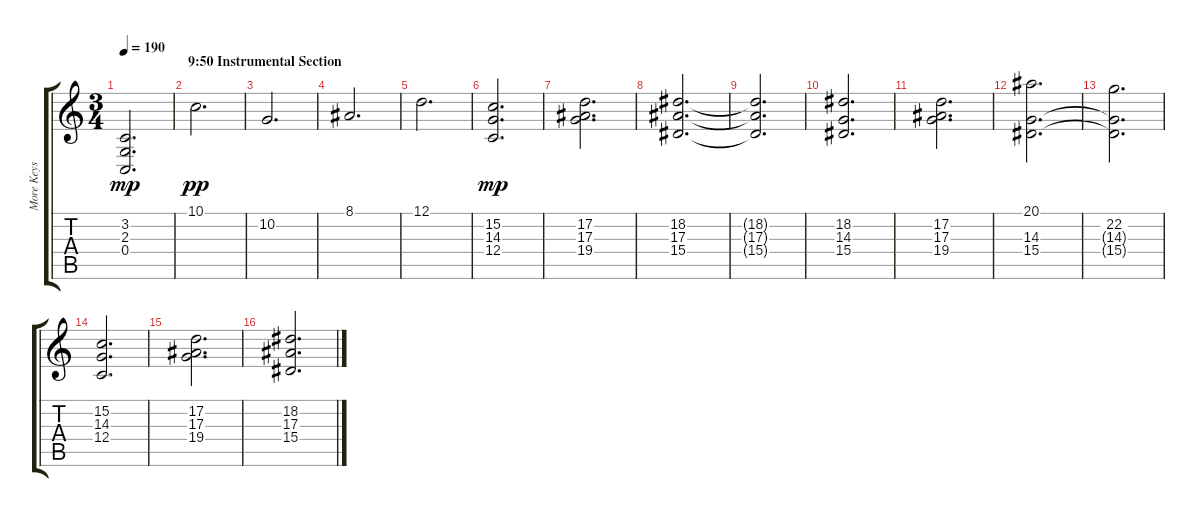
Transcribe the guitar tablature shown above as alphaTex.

\track ("More Keys" "More Keys") {instrument stringensemble1}
\staff {score tabs}
\tuning (D4 A3 F3 C3 G2 C2) {hide}
\ts (3 4)
\tempo 190
\clef g2
\ks c
(3.2 2.3 0.4).2{d dy mp} |
\section ("" "9:50 Instrumental Section")
10.1.2{d dy pp} |
10.2.2{d} |
8.1.2{d} |
12.1.2{d} |
(15.2 14.3 12.4).2{d dy mp} |
(17.2 17.3 19.4).2{d} |
(18.2 17.3 15.4).2{d} |
(18.2{t} 17.3{t} 15.4{t}).2{d} |
(18.2 14.3 15.4).2{d} |
(17.2 17.3 19.4).2{d} |
(20.1 14.3 15.4).2{d} |
(22.2 14.3{t} 15.4{t}).2{d} |
(15.2 14.3 12.4).2{d} |
(17.2 17.3 19.4).2{d} |
(18.2 17.3 15.4).2{d}
